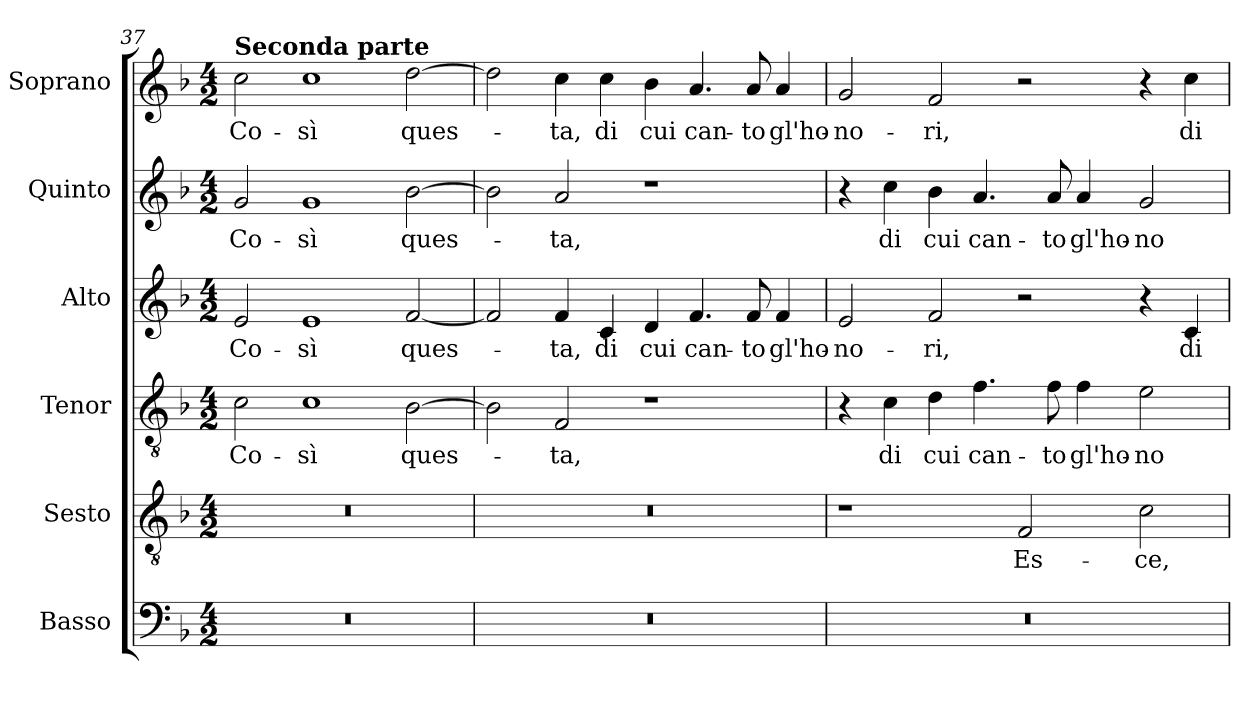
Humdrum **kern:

**kern	**kern	**text	**kern	**text	**kern	**text	**kern	**text	**kern	**text
*part6	*part5	*part5	*part4	*part4	*part3	*part3	*part2	*part2	*part1	*part1
*staff6	*staff5	*staff5	*staff4	*staff4	*staff3	*staff3	*staff2	*staff2	*staff1	*staff1
*I"Basso	*I"Sesto	*	*I"Tenor	*	*I"Alto	*	*I"Quinto	*	*I"Soprano	*
*	*I'T.	*	*I'T.	*	*I'A.	*	*	*	*I'Sop.	*
*clefF4	*clefGv2	*	*clefGv2	*	*clefG2	*	*clefG2	*	*clefG2	*
*	*ITrd7c12	*	*ITrd7c12	*	*	*	*	*	*	*
*k[b-]	*k[b-]	*	*k[b-]	*	*k[b-]	*	*k[b-]	*	*k[b-]	*
*F:	*F:	*	*F:	*	*F:	*	*F:	*	*F:	*
*M4/2	*M4/2	*	*M4/2	*	*M4/2	*	*M4/2	*	*M4/2	*
=37	=37	=37	=37	=37	=37	=37	=37	=37	=37	=37
!LO:N:vis=1	!LO:N:vis=1	!	!	!	!	!	!	!	!	!
!	!	!	!	!LO:LY:b:color=#000000	!	!	!	!	!	!
!	!	!	!	!	!	!LO:LY:b:color=#000000	!	!	!	!
!	!	!	!	!	!	!	!	!LO:LY:b:color=#000000	!	!
!	!	!	!	!	!	!	!	!	!LO:TX:a:B:t=Seconda parte	!
!	!	!	!	!	!	!	!	!	!	!LO:LY:b:color=#000000
0r	0r	.	2Ci\	Co-	2ei/	Co-	2gi/	Co-	2cci\	Co-
!	!	!	!	!LO:LY:b:color=#000000	!	!	!	!	!	!
!	!	!	!	!	!	!LO:LY:b:color=#000000	!	!	!	!
!	!	!	!	!	!	!	!	!LO:LY:b:color=#000000	!	!
!	!	!	!	!	!	!	!	!	!	!LO:LY:b:color=#000000
.	.	.	1Ci	-sì	1ei	-sì	1gi	-sì	1cci	-sì
!	!	!	!	!LO:LY:b:color=#000000	!	!	!	!	!	!
!	!	!	!	!	!	!LO:LY:b:color=#000000	!	!	!	!
!	!	!	!	!	!	!	!	!LO:LY:b:color=#000000	!	!
!	!	!	!	!	!	!	!	!	!	!LO:LY:b:color=#000000
.	.	.	[2BB-i\	ques-	[2fi/	ques-	[2b-i\	ques-	[2ddi\	ques-
!!LO:PB:g=z
=38	=38	=38	=38	=38	=38	=38	=38	=38	=38	=38
!LO:N:vis=1	!LO:N:vis=1	!	!	!	!	!	!	!	!	!
0r	0r	.	2BB-i\]	.	2fi/]	.	2b-i\]	.	2ddi\]	.
!	!	!	!	!LO:LY:b:color=#000000	!	!	!	!	!	!
!	!	!	!	!	!	!LO:LY:b:color=#000000	!	!	!	!
!	!	!	!	!	!	!	!	!LO:LY:b:color=#000000	!	!
!	!	!	!	!	!	!	!	!	!	!LO:LY:b:color=#000000
.	.	.	2FFi/	-ta,	4fi/	-ta,	2ai/	-ta,	4cci\	-ta,
!	!	!	!	!	!	!LO:LY:b:color=#000000	!	!	!	!
!	!	!	!	!	!	!	!	!	!	!LO:LY:b:color=#000000
.	.	.	.	.	4ci/	di	.	.	4cci\	di
!	!	!	!	!	!	!LO:LY:b:color=#000000	!	!	!	!
!	!	!	!	!	!	!	!	!	!	!LO:LY:b:color=#000000
.	.	.	1r	.	4di/	cui	1r	.	4b-i\	cui
!	!	!	!	!	!	!LO:LY:b:color=#000000	!	!	!	!
!	!	!	!	!	!	!	!	!	!	!LO:LY:b:color=#000000
.	.	.	.	.	4.fi/	can-	.	.	4.ai/	can-
!	!	!	!	!	!	!LO:LY:b:color=#000000	!	!	!	!
!	!	!	!	!	!	!	!	!	!	!LO:LY:b:color=#000000
.	.	.	.	.	8fi/	-to	.	.	8ai/	-to
!	!	!	!	!	!	!LO:LY:b:color=#000000	!	!	!	!
!	!	!	!	!	!	!	!	!	!	!LO:LY:b:color=#000000
.	.	.	.	.	4fi/	gl'ho-	.	.	4ai/	gl'ho-
=39	=39	=39	=39	=39	=39	=39	=39	=39	=39	=39
!LO:N:vis=1	!	!	!	!	!	!	!	!	!	!
!	!	!	!	!	!	!LO:LY:b:color=#000000	!	!	!	!
!	!	!	!	!	!	!	!	!	!	!LO:LY:b:color=#000000
0r	1r	.	4r	.	2ei/	-no-	4r	.	2gi/	-no-
!	!	!	!	!LO:LY:b:color=#000000	!	!	!	!	!	!
!	!	!	!	!	!	!	!	!LO:LY:b:color=#000000	!	!
.	.	.	4Ci\	di	.	.	4cci\	di	.	.
!	!	!	!	!LO:LY:b:color=#000000	!	!	!	!	!	!
!	!	!	!	!	!	!LO:LY:b:color=#000000	!	!	!	!
!	!	!	!	!	!	!	!	!LO:LY:b:color=#000000	!	!
!	!	!	!	!	!	!	!	!	!	!LO:LY:b:color=#000000
.	.	.	4Di\	cui	2fi/	-ri,	4b-i\	cui	2fi/	-ri,
!	!	!	!	!LO:LY:b:color=#000000	!	!	!	!	!	!
!	!	!	!	!	!	!	!	!LO:LY:b:color=#000000	!	!
.	.	.	4.Fi\	can-	.	.	4.ai/	can-	.	.
!	!	!LO:LY:b:color=#000000	!	!	!	!	!	!	!	!
.	2FFi/	Es-	.	.	2r	.	.	.	2r	.
!	!	!	!	!LO:LY:b:color=#000000	!	!	!	!	!	!
!	!	!	!	!	!	!	!	!LO:LY:b:color=#000000	!	!
.	.	.	8Fi\	-to	.	.	8ai/	-to	.	.
!	!	!	!	!LO:LY:b:color=#000000	!	!	!	!	!	!
!	!	!	!	!	!	!	!	!LO:LY:b:color=#000000	!	!
.	.	.	4Fi\	gl'ho-	.	.	4ai/	gl'ho-	.	.
!	!	!LO:LY:b:color=#000000	!	!	!	!	!	!	!	!
!	!	!	!	!LO:LY:b:color=#000000	!	!	!	!	!	!
!	!	!	!	!	!	!	!	!LO:LY:b:color=#000000	!	!
.	2Ci\	-ce,	2Ei\	-no-	4r	.	2gi/	-no-	4r	.
!	!	!	!	!	!	!LO:LY:b:color=#000000	!	!	!	!
!	!	!	!	!	!	!	!	!	!	!LO:LY:b:color=#000000
.	.	.	.	.	4ci/	di	.	.	4cci\	di
=	=	=	=	=	=	=	=	=	=	=
*-	*-	*-	*-	*-	*-	*-	*-	*-	*-	*-
